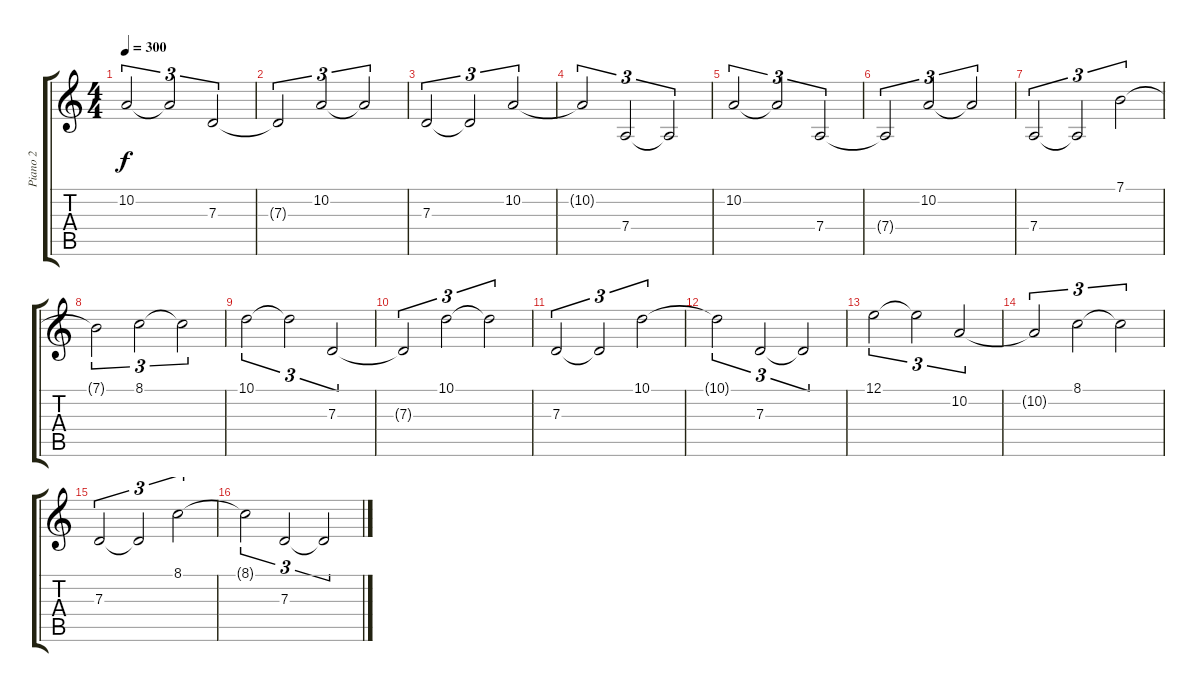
\track ("Piano 2" "Piano 2") {instrument fx4atmosphere}
\staff {score tabs}
\tuning (E4 B3 G3 D3 A2 E2) {hide}
\ts (4 4)
\tempo 300
\clef g2
\ks c
10.2.2{tu (3 2) dy f} 10.2{t}.2{tu (3 2)} 7.3.2{tu (3 2)} |
7.3{t}.2{tu (3 2)} 10.2.2{tu (3 2)} 10.2{t}.2{tu (3 2)} |
7.3.2{tu (3 2)} 7.3{t}.2{tu (3 2)} 10.2.2{tu (3 2)} |
10.2{t}.2{tu (3 2)} 7.4.2{tu (3 2)} 7.4{t}.2{tu (3 2)} |
10.2.2{tu (3 2)} 10.2{t}.2{tu (3 2)} 7.4.2{tu (3 2)} |
7.4{t}.2{tu (3 2)} 10.2.2{tu (3 2)} 10.2{t}.2{tu (3 2)} |
7.4.2{tu (3 2)} 7.4{t}.2{tu (3 2)} 7.1.2{tu (3 2)} |
7.1{t}.2{tu (3 2)} 8.1.2{tu (3 2)} 8.1{t}.2{tu (3 2)} |
10.1.2{tu (3 2)} 10.1{t}.2{tu (3 2)} 7.3.2{tu (3 2)} |
7.3{t}.2{tu (3 2)} 10.1.2{tu (3 2)} 10.1{t}.2{tu (3 2)} |
7.3.2{tu (3 2)} 7.3{t}.2{tu (3 2)} 10.1.2{tu (3 2)} |
10.1{t}.2{tu (3 2)} 7.3.2{tu (3 2)} 7.3{t}.2{tu (3 2)} |
12.1.2{tu (3 2)} 12.1{t}.2{tu (3 2)} 10.2.2{tu (3 2)} |
10.2{t}.2{tu (3 2)} 8.1.2{tu (3 2)} 8.1{t}.2{tu (3 2)} |
7.3.2{tu (3 2)} 7.3{t}.2{tu (3 2)} 8.1.2{tu (3 2)} |
8.1{t}.2{tu (3 2)} 7.3.2{tu (3 2)} 7.3{t}.2{tu (3 2)}
